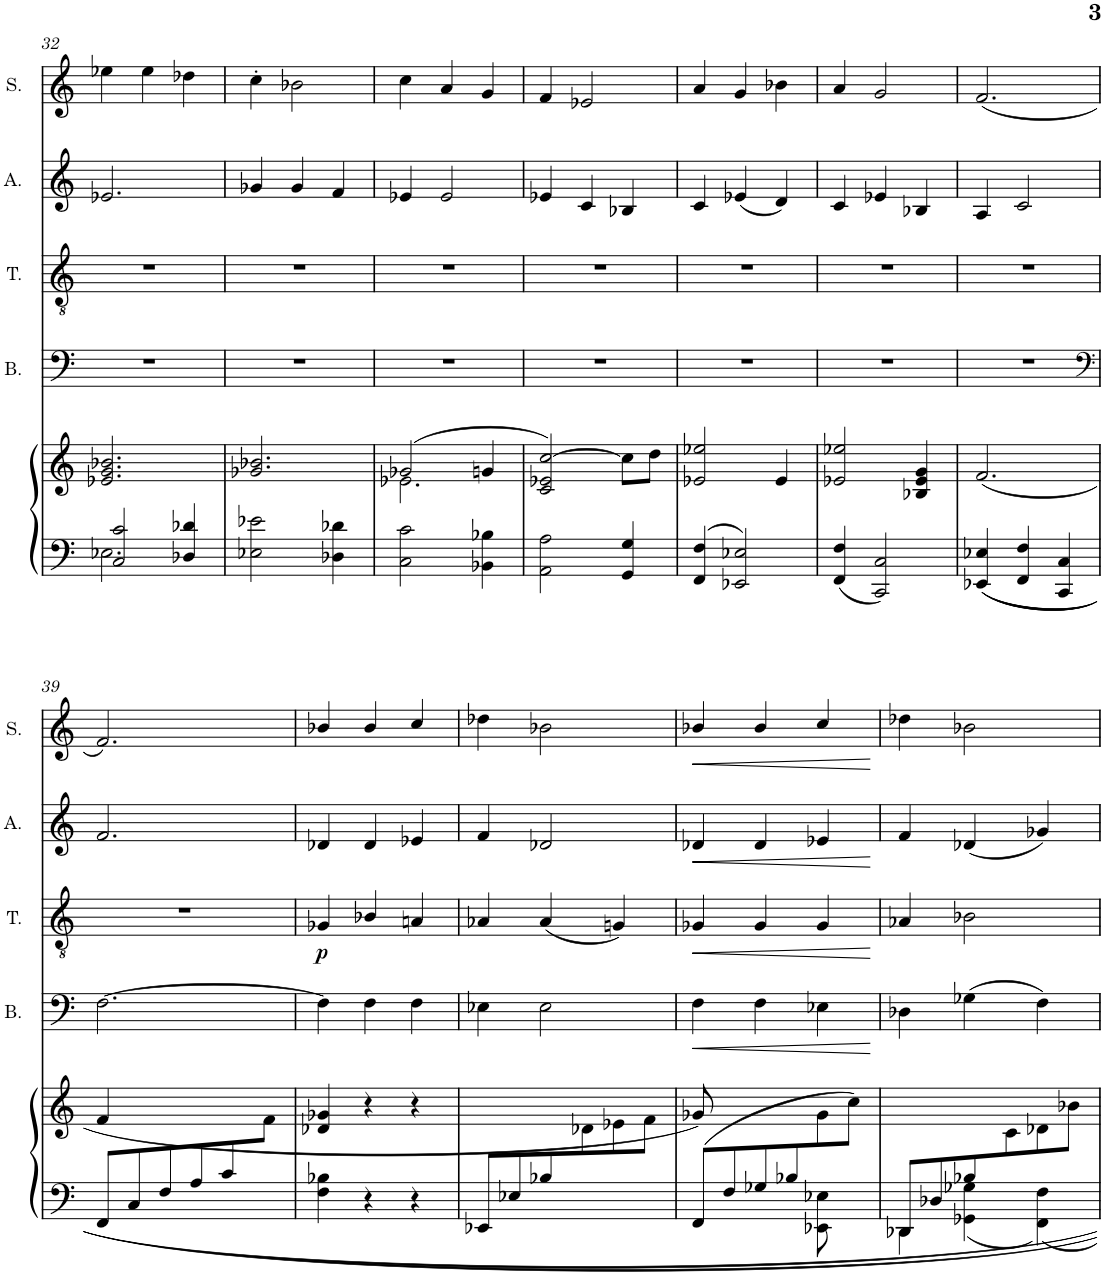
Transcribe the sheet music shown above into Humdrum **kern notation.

**kern	**kern	**kern	**kern	**dynam	**kern	**kern
*part5	*part5	*part4	*part3	*part3	*part2	*part1
*staff6	*staff5	*staff4	*staff3	*staff3	*staff2	*staff1
*I"Piano	*	*I"Basse	*I"Ténor	*	*I"Alto	*I"Soprano
*I'Pno	*	*I'B.	*I'T.	*	*I'A.	*I'S.
!!LO:PB:g=z
*clefF4	*clefG2	*clefF4	*clefGv2	*	*clefG2	*clefG2
*k[]	*k[]	*k[]	*k[]	*	*k[]	*k[]
*M3/4	*M3/4	*M3/4	*M3/4	*	*M3/4	*M3/4
=32	=32	=32	=32	=32	=32	=32
*^	*	*	*	*	*	*
2C/ 2c/	2.E-X\	2.e-X/ 2.g/ 2.b-X/	2.r	2.r	.	2.e-X/	4ee-X\
.	.	.	.	.	.	.	4ee-\
4D-X/ 4d-X/	.	.	.	.	.	.	4dd-X\
*v	*v	*	*	*	*	*	*
=33	=33	=33	=33	=33	=33	=33
2E-X\ 2e-X\	2.g-X/ 2.b-X/	2.r	2.r	.	4g-X/	4cc'\
.	.	.	.	.	4g-/	2b-X\
4D-X\ 4d-X\	.	.	.	.	4f/	.
=34	=34	=34	=34	=34	=34	=34
*	*^	*	*	*	*	*
2C\ 2c\	(>2g-X/	2.e-X\	2.r	2.r	.	4e-X/	4cc\
.	.	.	.	.	.	2e-/	4a/
4BB-X\ 4B-X\	4gn/	.	.	.	.	.	4g/
*	*v	*v	*	*	*	*	*
=35	=35	=35	=35	=35	=35	=35
2AA\ 2A\	2c/ 2e-X/ [>2cc/)	2.r	2.r	.	4e-X/	4f/
.	.	.	.	.	4c/	2e-X/
4GG/ 4G/	8cc\L]	.	.	.	4B-X/	.
.	8dd\J	.	.	.	.	.
=36	=36	=36	=36	=36	=36	=36
4FF/ 4F/	2e-X/ 2ee-X/	2.r	2.r	.	4c/	4a/
2EE-X/ 2E-X/	.	.	.	.	(<4e-X/	4g/
.	4e-/	.	.	.	4d/)	4b-X\
=37	=37	=37	=37	=37	=37	=37
4FF/ 4F/	2e-X/ 2ee-X/	2.r	2.r	.	4c/	4a/
2CC/ 2C/	.	.	.	.	4e-X/	2g/
.	4B-X/ 4e-/ 4g/	.	.	.	4B-X/	.
=38	=38	=38	=38	=38	=38	=38
4EE-X/ 4E-X/	(<2.f/	2.r	2.r	.	4A/	(2.f/
4FF/ 4F/	.	.	.	.	2c/	.
4CC/ 4C/	.	.	.	.	.	.
!!LO:LB:g=z
=39	=39	=39	=39	=39	=39	=39
*	*	*clefF4	*	*	*	*
*	*^	*	*	*	*	*
8FF/L	4f/	8ryy	[>2.F\	2.r	.	2.f/	2.f/)
*	*v	*v	*	*	*	*	*
8C/	.	.	.	.	.	.
8F/	2ryy	.	.	.	.	.
8A/	.	.	.	.	.	.
8c/	.	.	.	.	.	.
*	*^	*	*	*	*	*
8ryy	.	8f\J	.	.	.	.	.
=40	=40	=40	=40	=40	=40	=40	=40
!	!	!	!	!	!LO:DY:b	!	!
*	*v	*v	*	*	*	*	*
4F\ 4B-X\	4d-X/ 4g-X/	4F\]	4G-X/	p	4d-X/	4b-X/
4r	4r	4F\	4B-X/	.	4d-/	4b-/
4r	4r	4F\	4An/	.	4e-X/	4cc/
=41	=41	=41	=41	=41	=41	=41
*	*^	*	*	*	*	*
8EE-X/L	2.ryy	4.ryy	4E-X\	4A-X/	.	4f/	4dd-X\
8E-X/	.	.	.	.	.	.	.
8B-X/	.	.	2E-\	(<4A-/	.	2d-X/	2b-X\
4.ryy	.	8d-X\	.	.	.	.	.
.	.	8e-X\	.	4Gn/)	.	.	.
.	.	8f\J	.	.	.	.	.
=42	=42	=42	=42	=42	=42	=42	=42
*^	*	*	*	*	*	*	*
(>8FF/L	2ryy	8g-X/)	2ryy	4F\	4G-X/	.	4d-X/	4b-X/
8F/	.	2ryy	.	.	.	.	.	.
8G-X/	.	.	.	4F\	4G-/	.	4d-/	4b-/
8B-X/	.	.	.	.	.	.	.	.
8ryy	8EE-X\ 8E-X\	.	8g-\	4E-X\	4G-/	.	4e-X/	4cc/
8ryy	8ryy	8ryy	8cc\J)	.	.	.	.	.
=43	=43	=43	=43	=43	=43	=43	=43	=43
8DD-X/L	4DD-\	2.ryy	4.ryy	4D-X\	4A-X/	.	4f/	4dd-X\
8D-X/	.	.	.	.	.	.	.	.
8B-X/	4GG-X\ 4G-X\	.	.	(>4G-X\	2B-X\	.	(<4d-X/	2b-X\
4.ryy	.	.	8c\	.	.	.	.	.
.	4FF\ 4F\	.	8d-X\	4F\)	.	.	4g-X/)	.
.	.	.	8b-X\J	.	.	.	.	.
*v	*v	*	*	*	*	*	*	*
*	*v	*v	*	*	*	*	*
=	=	=	=	=	=	=
*-	*-	*-	*-	*-	*-	*-
